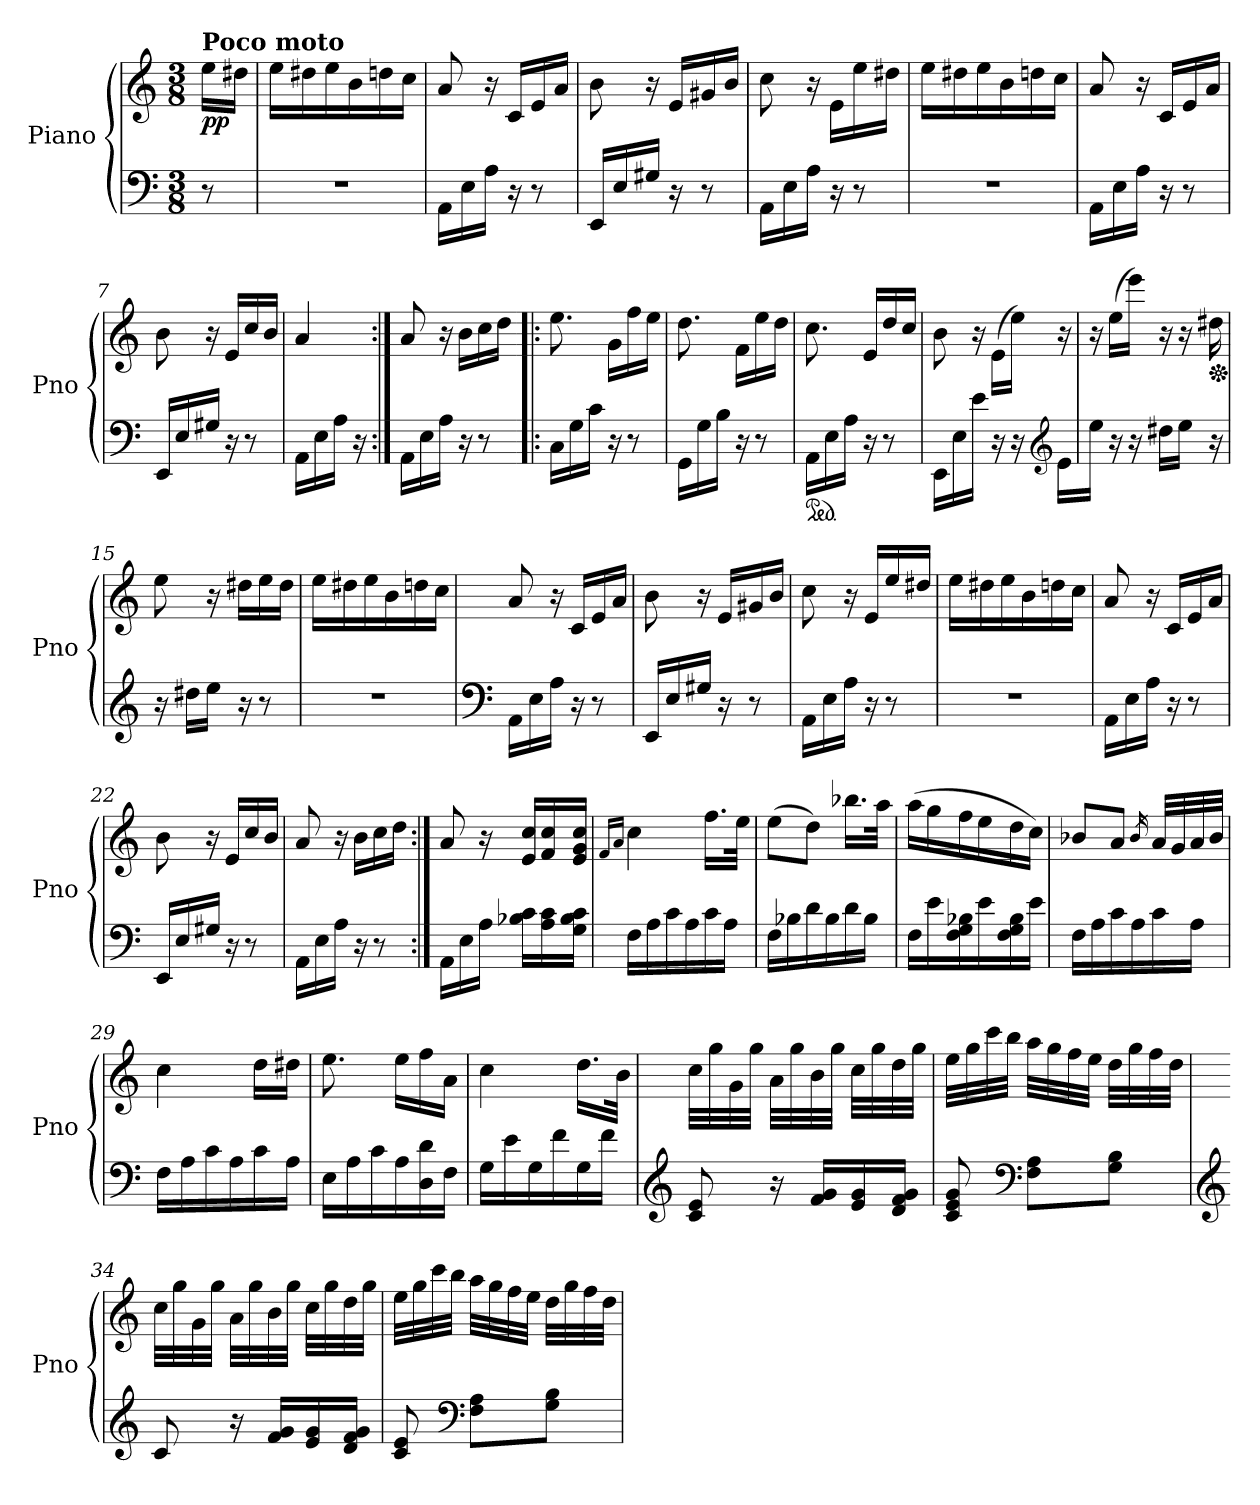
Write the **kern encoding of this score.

**kern	**kern	**dynam
*part1	*part1	*part1
*staff2	*staff1	*staff1/2
*I"Piano	*	*
*I'Pno	*	*
*clefF4	*clefG2	*
*k[]	*k[]	*
*M3/8	*M3/8	*
=	=	=
!	!LO:TX:a:B:t=Poco moto	!
!	!	!LO:DY:b
8r	16ee\LL	pp
.	16dd#X\JJ	.
=1	=1	=1
4.r	16ee\LL	.
.	16dd#X\	.
.	16ee\	.
.	16b\	.
.	16ddn\	.
.	16cc\JJ	.
=2	=2	=2
16AA\LL	8a/	.
16E\	.	.
16A\JJ	16r	.
16r	16c/LL	.
8r	16e/	.
.	16a/JJ	.
=3	=3	=3
16EE/LL	8b\	.
16E/	.	.
16G#X/JJ	16r	.
16r	16e/LL	.
8r	16g#X/	.
.	16b/JJ	.
=4	=4	=4
16AA\LL	8cc\	.
16E\	.	.
16A\JJ	16r	.
16r	16e\LL	.
8r	16ee\	.
.	16dd#X\JJ	.
=5	=5	=5
4.r	16ee\LL	.
.	16dd#X\	.
.	16ee\	.
.	16b\	.
.	16ddn\	.
.	16cc\JJ	.
!!LO:LB:g=z
=6	=6	=6
16AA\LL	8a/	.
16E\	.	.
16A\JJ	16r	.
16r	16c/LL	.
8r	16e/	.
.	16a/JJ	.
=7	=7	=7
16EE/LL	8b\	.
16E/	.	.
16G#X/JJ	16r	.
16r	16e/LL	.
8r	16cc/	.
.	16b/JJ	.
=8	=8	=8
16AA\LL	4a/	.
16E\	.	.
16A\JJ	.	.
16r	.	.
=9:|!	=9:|!	=9:|!
16AA\LL	8a/	.
16E\	.	.
16A\JJ	16r	.
16r	16b\LL	.
8r	16cc\	.
.	16dd\JJ	.
=10!|:	=10!|:	=10!|:
16C\LL	8.ee\	.
16G\	.	.
16c\JJ	.	.
16r	16g\LL	.
8r	16ff\	.
.	16ee\JJ	.
=11	=11	=11
16GG\LL	8.dd\	.
16G\	.	.
16B\JJ	.	.
16r	16f\LL	.
8r	16ee\	.
.	16dd\JJ	.
=12	=12	=12
*ped	*	*
16AA\LL	8.cc\	.
16E\	.	.
16A\JJ	.	.
16r	16e/LL	.
8r	16dd/	.
.	16cc/JJ	.
!!LO:LB:g=z
=13	=13	=13
16EE\LL	8b\	.
16E\	.	.
16e\JJ	16r	.
16r	(16e\LL	.
16r	16ee\JJ)	.
*clefG2	*	*
16e\LL	16r	.
=14	=14	=14
16ee\JJ	16r	.
16r	(16ee\LL	.
16r	16eee\JJ)	.
16dd#X\LL	16r	.
16ee\JJ	16r	.
*	*Xped	*
16r	16dd#X\	.
=15	=15	=15
16r	8ee\	.
16dd#X\LL	.	.
16ee\JJ	16r	.
16r	16dd#X\LL	.
8r	16ee\	.
.	16dd#\JJ	.
=16	=16	=16
4.r	16ee\LL	.
.	16dd#X\	.
.	16ee\	.
.	16b\	.
.	16ddn\	.
.	16cc\JJ	.
=17	=17	=17
*clefF4	*	*
16AA\LL	8a/	.
16E\	.	.
16A\JJ	16r	.
16r	16c/LL	.
8r	16e/	.
.	16a/JJ	.
=18	=18	=18
16EE/LL	8b\	.
16E/	.	.
16G#X/JJ	16r	.
16r	16e/LL	.
8r	16g#X/	.
.	16b/JJ	.
!!LO:LB:g=z
=19	=19	=19
16AA\LL	8cc\	.
16E\	.	.
16A\JJ	16r	.
16r	16e/LL	.
8r	16ee/	.
.	16dd#X/JJ	.
=20	=20	=20
4.r	16ee\LL	.
.	16dd#X\	.
.	16ee\	.
.	16b\	.
.	16ddn\	.
.	16cc\JJ	.
=21	=21	=21
16AA\LL	8a/	.
16E\	.	.
16A\JJ	16r	.
16r	16c/LL	.
8r	16e/	.
.	16a/JJ	.
=22	=22	=22
16EE/LL	8b\	.
16E/	.	.
16G#X/JJ	16r	.
16r	16e/LL	.
8r	16cc/	.
.	16b/JJ	.
=23	=23	=23
16AA\LL	8a/	.
16E\	.	.
16A\JJ	16r	.
16r	16b\LL	.
8r	16cc\	.
.	16dd\JJ	.
=24:|!	=24:|!	=24:|!
16AA\LL	8a/	.
16E\	.	.
16A\JJ	16r	.
16B-X\ 16c\LL	16e/ 16cc/LL	.
16A\ 16c\	16f/ 16cc/	.
16G\ 16B-\ 16c\JJ	16e/ 16g/ 16cc/JJ	.
!!LO:PB:g=z
=25	=25	=25
.	16qf/LL	.
.	16qa/JJ	.
16F\LL	4cc\	.
16A\	.	.
16c\	.	.
16A\	.	.
16c\	16.ff\LL	.
16A\JJ	.	.
.	32ee\JJk	.
=26	=26	=26
16F\LL	(8ee\L	.
16B-X\	.	.
16d\	8dd\J)	.
16B-\	.	.
16d\	16.bb-X\LL	.
16B-\JJ	.	.
.	32aa\JJk	.
=27	=27	=27
16F\LL	(16aa\LL	.
16e\	16gg\	.
16F\ 16G\ 16B-X\	16ff\	.
16e\	16ee\	.
16F\ 16G\ 16B-\	16dd\	.
16e\JJ	16cc\JJ)	.
=28	=28	=28
16F\LL	8b-X/L	.
16A\	.	.
16c\	8a/J	.
16A\	.	.
.	16qb-/	.
16c\	32a/LLL	.
.	32g/	.
16A\JJ	32a/	.
.	32b-/JJJ	.
=29	=29	=29
16F\LL	4cc\	.
16A\	.	.
16c\	.	.
16A\	.	.
16c\	16dd\LL	.
16A\JJ	16dd#X\JJ	.
=30	=30	=30
16E\LL	8.ee\	.
16A\	.	.
16c\	.	.
16A\	16ee\LL	.
16D\ 16d\	16ff\	.
16F\JJ	16a\JJ	.
!!LO:LB:g=z
=31	=31	=31
16G\LL	4cc\	.
16e\	.	.
16G\	.	.
16f\	.	.
16G\	16.dd\LL	.
16f\JJ	.	.
.	32b\JJk	.
=32	=32	=32
*clefG2	*	*
8c/ 8e/	32cc\LLL	.
.	32gg\	.
.	32g\	.
.	32gg\JJJ	.
16r	32a\LLL	.
.	32gg\	.
16f/ 16g/LL	32b\	.
.	32gg\JJJ	.
16e/ 16g/	32cc\LLL	.
.	32gg\	.
16d/ 16f/ 16g/JJ	32dd\	.
.	32gg\JJJ	.
=33	=33	=33
8c/ 8e/ 8g/	32ee\LLL	.
.	32gg\	.
.	32ccc\	.
.	32bb\JJJ	.
*clefF4	*	*
8F\ 8A\L	32aa\LLL	.
.	32gg\	.
.	32ff\	.
.	32ee\JJJ	.
8G\ 8B\J	32dd\LLL	.
.	32gg\	.
.	32ff\	.
.	32dd\JJJ	.
=34	=34	=34
*clefG2	*	*
8c/	32cc\LLL	.
.	32gg\	.
.	32g\	.
.	32gg\JJJ	.
16r	32a\LLL	.
.	32gg\	.
16f/ 16g/LL	32b\	.
.	32gg\JJJ	.
16e/ 16g/	32cc\LLL	.
.	32gg\	.
16d/ 16f/ 16g/JJ	32dd\	.
.	32gg\JJJ	.
!!LO:LB:g=z
=35	=35	=35
8c/ 8e/	32ee\LLL	.
.	32gg\	.
.	32ccc\	.
.	32bb\JJJ	.
*clefF4	*	*
8F\ 8A\L	32aa\LLL	.
.	32gg\	.
.	32ff\	.
.	32ee\JJJ	.
8G\ 8B\J	32dd\LLL	.
.	32gg\	.
.	32ff\	.
.	32dd\JJJ	.
=	=	=
*-	*-	*-
